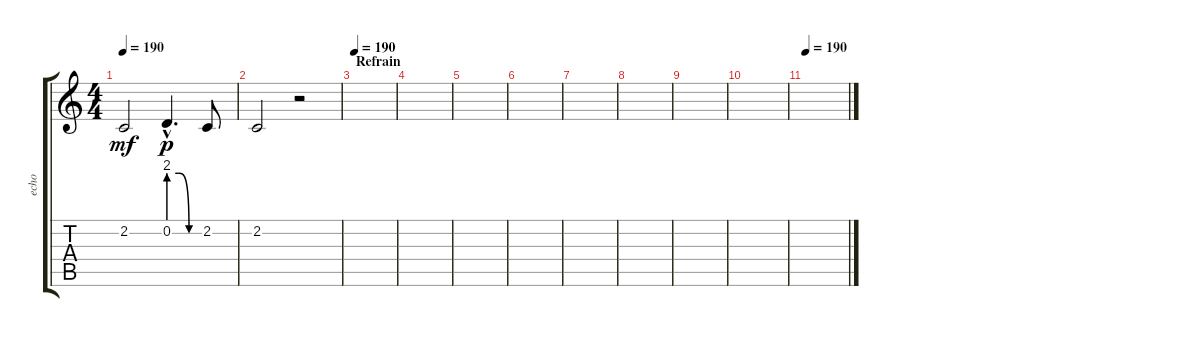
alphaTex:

\track ("echo" "echo") {instrument lead8bassandlead}
\staff {score tabs}
\tuning (Eb4 Bb3 Gb3 Db3 Ab2 Eb2) {hide}
\ts (4 4)
\tempo 190
\clef g2
\ks c
2.2.2{dy mf} 0.2{be (custom 0 8 20 8 40 0 60 0) hac}.4{d dy p} 2.2.8 |
2.2.2 r.2 |
\section ("" "Refrain")
\tempo 190
|
|
|
|
|
|
|
|
\tempo 190
